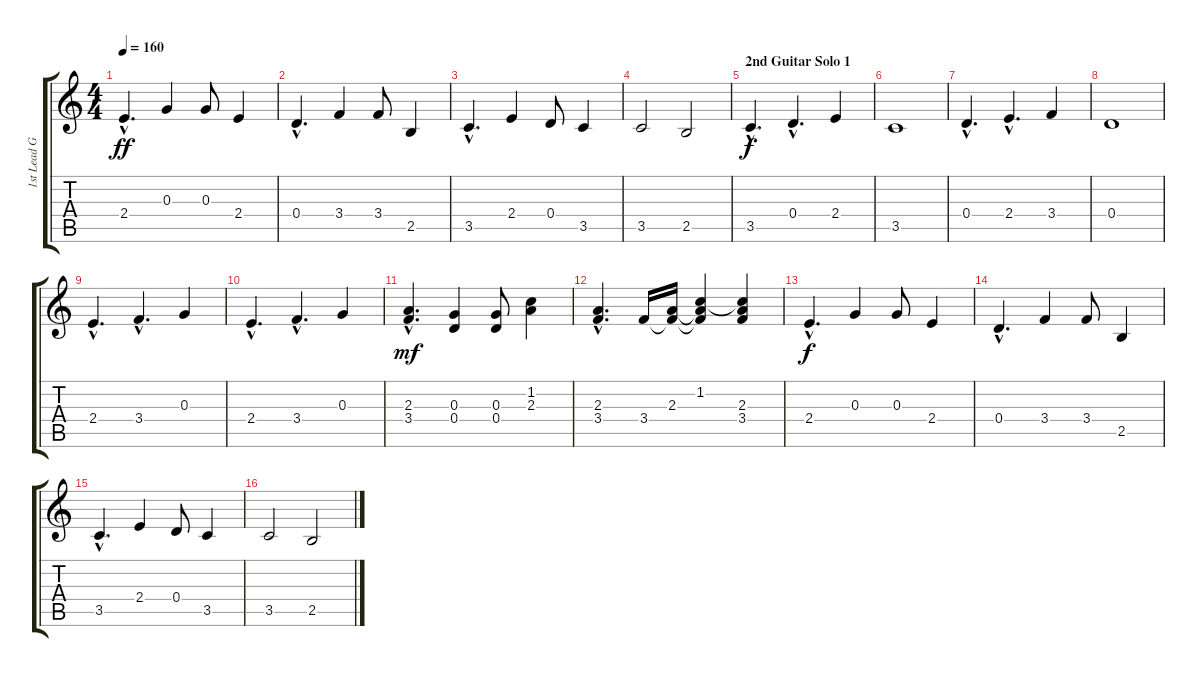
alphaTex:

\track ("1st Lead Guitar" "1st Lead G") {instrument acousticguitarsteel}
\staff {score tabs}
\tuning (E4 B3 G3 D3 A2 E2) {hide}
\ts (4 4)
\tempo 160
\clef g2
\ks c
2.4{hac}.4{d dy ff} 0.3.4 0.3.8 2.4.4 |
0.4{hac}.4{d} 3.4.4 3.4.8 2.5.4 |
3.5{hac}.4{d} 2.4.4 0.4.8 3.5.4 |
3.5.2 2.5.2 |
\section ("" "2nd Guitar Solo 1")
3.5{hac}.4{d dy f} 0.4{hac}.4{d} 2.4.4 |
3.5.1 |
0.4{hac}.4{d} 2.4{hac}.4{d} 3.4.4 |
0.4.1 |
2.4{hac}.4{d} 3.4{hac}.4{d} 0.3.4 |
2.4{hac}.4{d} 3.4{hac}.4{d} 0.3.4 |
(2.3{hac} 3.4{hac}).4{d dy mf} (0.3 0.4).4 (0.3 0.4).8 (1.2 2.3).4 |
(2.3{hac} 3.4{hac}).4{d} 3.4.16 (2.3 3.4{t}).16 (1.2 2.3{t} 3.4{t}).4 (1.2{t} 2.3 3.4).4 |
2.4{hac}.4{d dy f} 0.3.4 0.3.8 2.4.4 |
0.4{hac}.4{d} 3.4.4 3.4.8 2.5.4 |
3.5{hac}.4{d} 2.4.4 0.4.8 3.5.4 |
3.5.2 2.5.2
